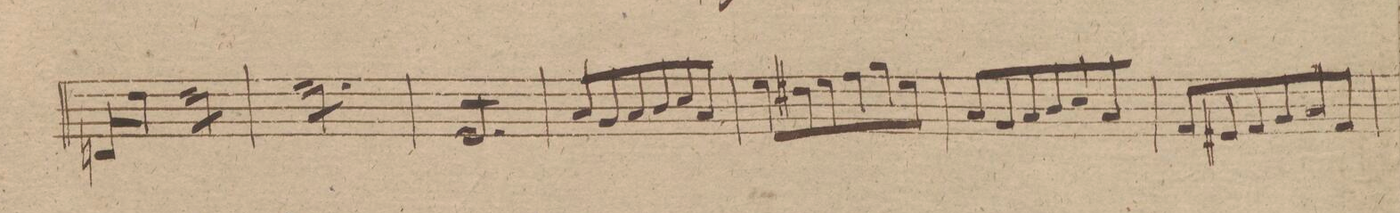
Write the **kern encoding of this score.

**kern	**dynam
*I"Fagotto 1mo	*
*clefF4	*
*k[f#]	*
*met(c|)	*
*M3/4	*
8FFnL/	.
8F#J\	.
*tremolo	*
8F#\L	.
8F#\	.
8F#\	.
8F#\J	.
=207	=207
8G\L	.
8G\	.
8G\	.
8G\	.
8G\	.
8G\J	.
=208	=208
8GG/L	.
8GG/	.
8GG/	.
8GG/	.
8GG/	.
8GG/J	.
=209	=209
*Xtremolo	*
8C/L	.
8BB/	.
8C/	.
8D\	.
8E\	.
8C/J	.
=210	=210
8G\L	.
8F#X\	.
8G\	.
8A\	.
8B\	.
8G\J	.
=211	=211
8C/L	.
8BB/	.
8C/	.
8D\	.
8E\	.
8C/J	.
=212	=212
8AA/L	.
8GG#X/	.
8AA/	.
8BB/	.
8C/	.
8AA/J	.
=213	=213
*-	*-
